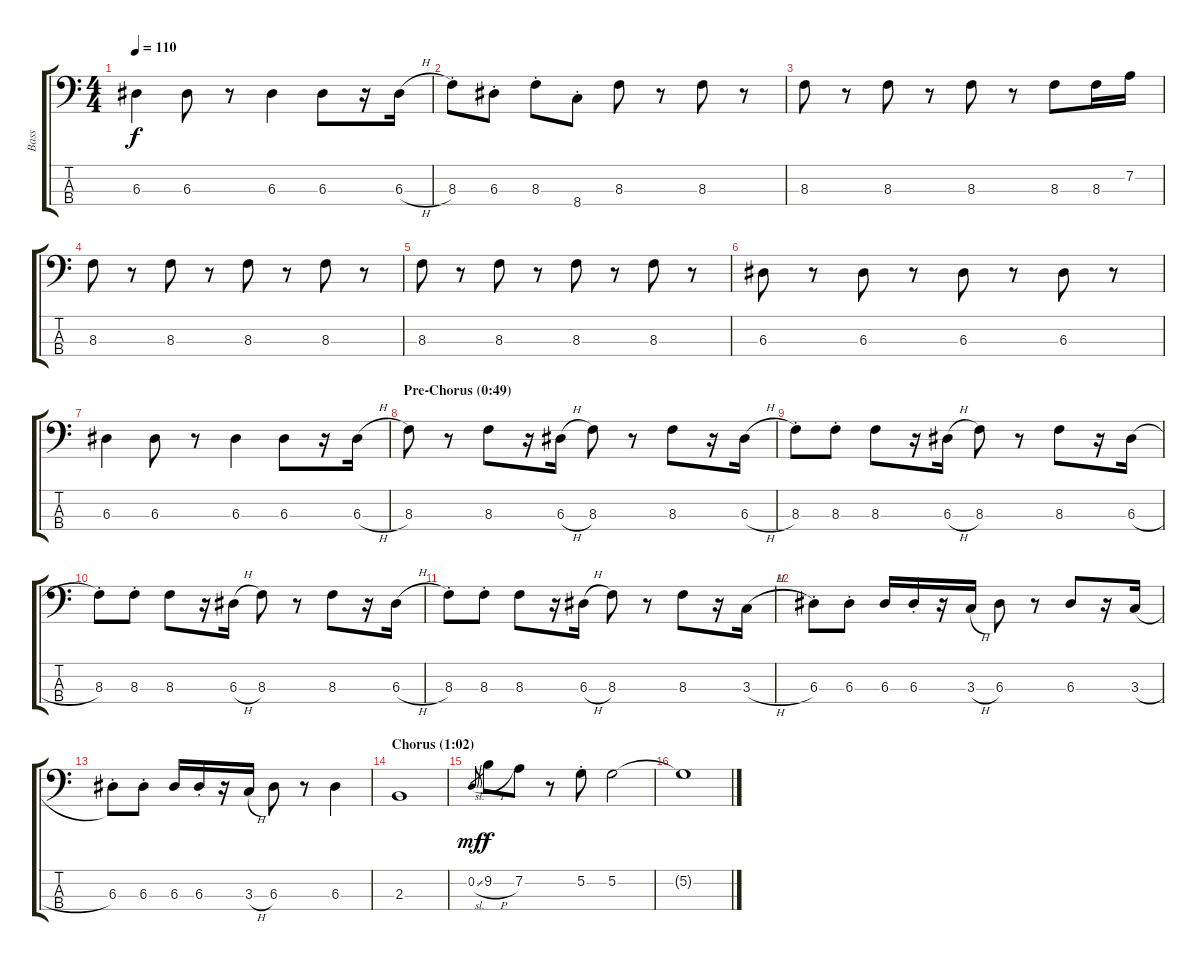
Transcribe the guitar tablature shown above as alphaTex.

\track ("Bass" "Bass") {instrument electricbassfinger}
\staff {score tabs}
\tuning (G2 D2 A1 E1) {hide}
\ts (4 4)
\tempo 110
\clef f4
\ks c
6.3.4{dy f} 6.3.8 r.8 6.3.4 6.3.8 r.16 6.3{h}.16 |
8.3{st}.8 6.3{st}.8 8.3{st}.8 8.4{st}.8 8.3.8 r.8 8.3.8 r.8 |
8.3.8 r.8 8.3.8 r.8 8.3.8 r.8 8.3.8 8.3.16 7.2.16 |
8.3.8 r.8 8.3.8 r.8 8.3.8 r.8 8.3.8 r.8 |
8.3.8 r.8 8.3.8 r.8 8.3.8 r.8 8.3.8 r.8 |
6.3.8 r.8 6.3.8 r.8 6.3.8 r.8 6.3.8 r.8 |
6.3.4 6.3.8 r.8 6.3.4 6.3.8 r.16 6.3{h}.16 |
\section ("" "Pre-Chorus (0:49)")
8.3.8 r.8 8.3.8 r.16 6.3{h}.16 8.3.8 r.8 8.3.8 r.16 6.3{h}.16 |
8.3{st}.8 8.3{st}.8 8.3.8 r.16 6.3{h}.16 8.3.8 r.8 8.3.8 r.16 6.3{h}.16 |
8.3{st}.8 8.3{st}.8 8.3.8 r.16 6.3{h}.16 8.3.8 r.8 8.3.8 r.16 6.3{h}.16 |
8.3{st}.8 8.3{st}.8 8.3.8 r.16 6.3{h}.16 8.3.8 r.8 8.3.8 r.16 3.3{h}.16 |
6.3{st}.8 6.3{st}.8 6.3.16 6.3{st}.16 r.16 3.3{h}.16 6.3.8 r.8 6.3.8 r.16 3.3{h}.16 |
6.3{st}.8 6.3{st}.8 6.3.16 6.3{st}.16 r.16 3.3{h}.16 6.3.8 r.8 6.3.4 |
\section ("" "Chorus (1:02)")
2.3.1 |
0.2{sl}.8{gr dy mf} 9.2{h}.8{dy f} 7.2.8 r.8 5.2{st}.8 5.2.2 |
5.2{t}.1
